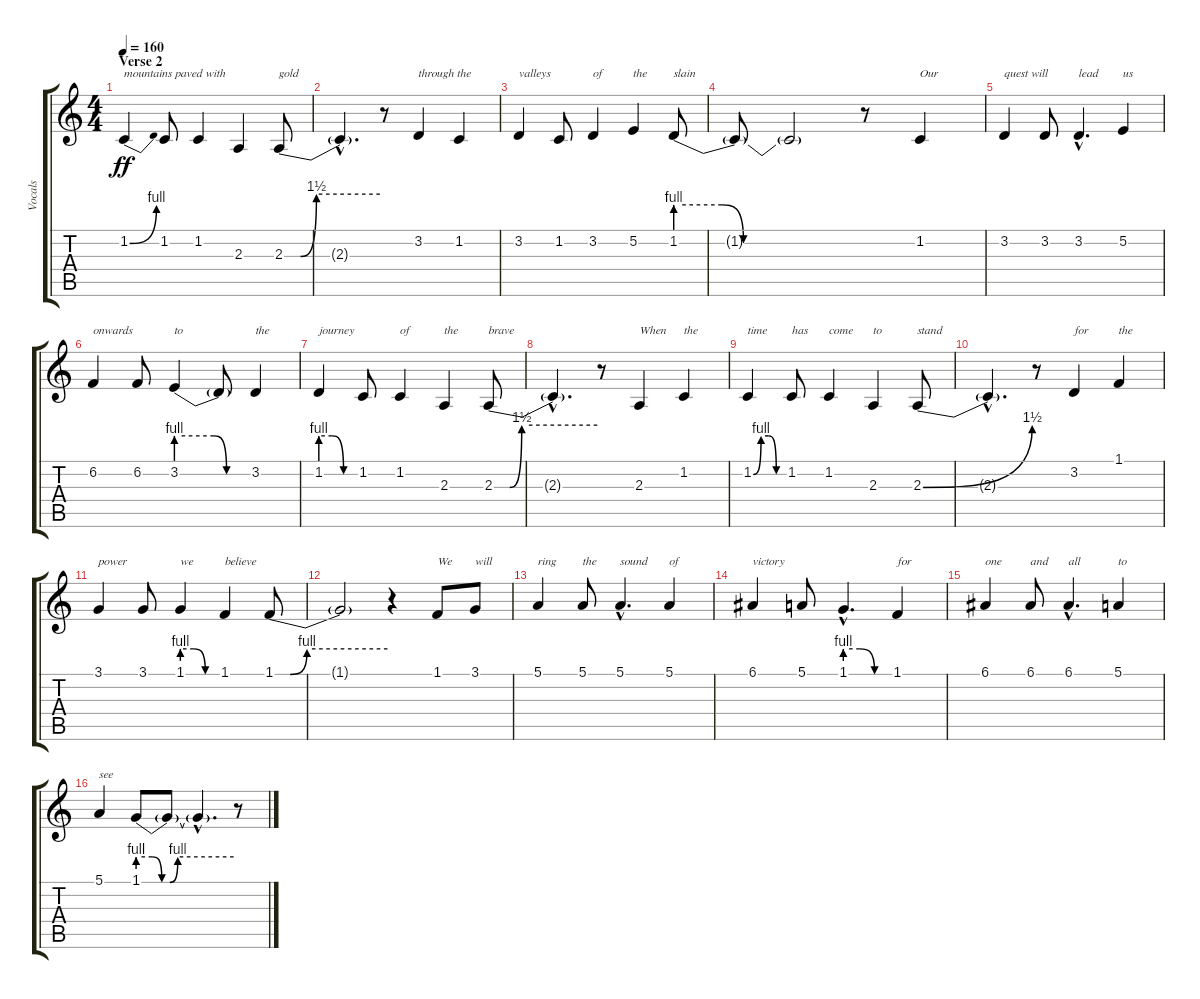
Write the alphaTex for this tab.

\track ("Vocals" "Vocals") {instrument lead2sawtooth}
\staff {score tabs}
\tuning (E4 B3 G3 D3 A2 E2) {hide}
\ts (4 4)
\section ("" "Verse 2")
\tempo 160
\clef g2
\ks c
1.2{be (bend 0 0 60 4)}.4{txt "mountains paved with" dy ff} 1.2.8 1.2.4 2.3.4 2.3{be (custom 0 0 10 0 20 6 60 6)}.8{txt "gold"} |
2.3{hac t}.4{d} r.8 3.2.4{txt "through the"} 1.2.4 |
3.2.4{txt "valleys"} 1.2.8 3.2.4{txt "of"} 5.2.4{txt "the"} 1.2{be (custom 0 4 15 4 22 0 60 0)}.8{txt "slain"} |
1.2{t}.8 1.2{t}.2 r.8 1.2.4{txt "Our"} |
3.2.4{txt "quest will"} 3.2.8 3.2{hac}.4{d txt "lead"} 5.2.4{txt "us"} |
6.2.4{txt "onwards"} 6.2.8 3.2{be (custom 0 4 30 4 40 0 60 0)}.4{txt "to"} 3.2{t}.8 3.2.4{txt "the"} |
1.2{be (custom 0 4 20 4 40 0 60 0)}.4{txt "journey"} 1.2.8 1.2.4{txt "of"} 2.3.4{txt "the"} 2.3{be (custom 0 0 9 0 16 6 60 6)}.8{txt "brave"} |
2.3{hac t}.4{d} r.8 2.3.4{txt "When"} 1.2.4{txt "the"} |
1.2{be (custom 0 0 15 4 30 4 45 0 60 0)}.4{txt "time"} 1.2.8{txt "has"} 1.2.4{txt "come"} 2.3.4{txt "to"} 2.3{be (bend 0 0 60 6)}.8{txt "stand"} |
2.3{hac t}.4{d} r.8 3.2.4{txt "for"} 1.1.4{txt "the"} |
3.1.4{txt "power"} 3.1.8 1.1{be (custom 0 4 20 4 40 0 60 0)}.4{txt "we"} 1.1.4{txt "believe"} 1.1{be (custom 0 0 8 0 17 4 60 4)}.8 |
1.1{t}.2 r.4 1.1.8{txt "We"} 3.1.8{txt "will"} |
5.1.4{txt "ring"} 5.1.8{txt "the"} 5.1{hac}.4{d txt "sound"} 5.1.4{txt "of"} |
6.1.4{txt "victory"} 5.1.8 1.1{be (custom 0 4 20 4 40 0 60 0) hac}.4{d} 1.1.4{txt "for"} |
6.1.4{txt "one"} 6.1.8{txt "and"} 6.1{hac}.4{d txt "all"} 5.1.4{txt "to"} |
5.1.4{txt "see"} 1.1{be (custom 0 4 9 4 15 0 20 0 25 4 60 4)}.8 1.1{t}.8 1.1{hac t}.4{d} r.8
